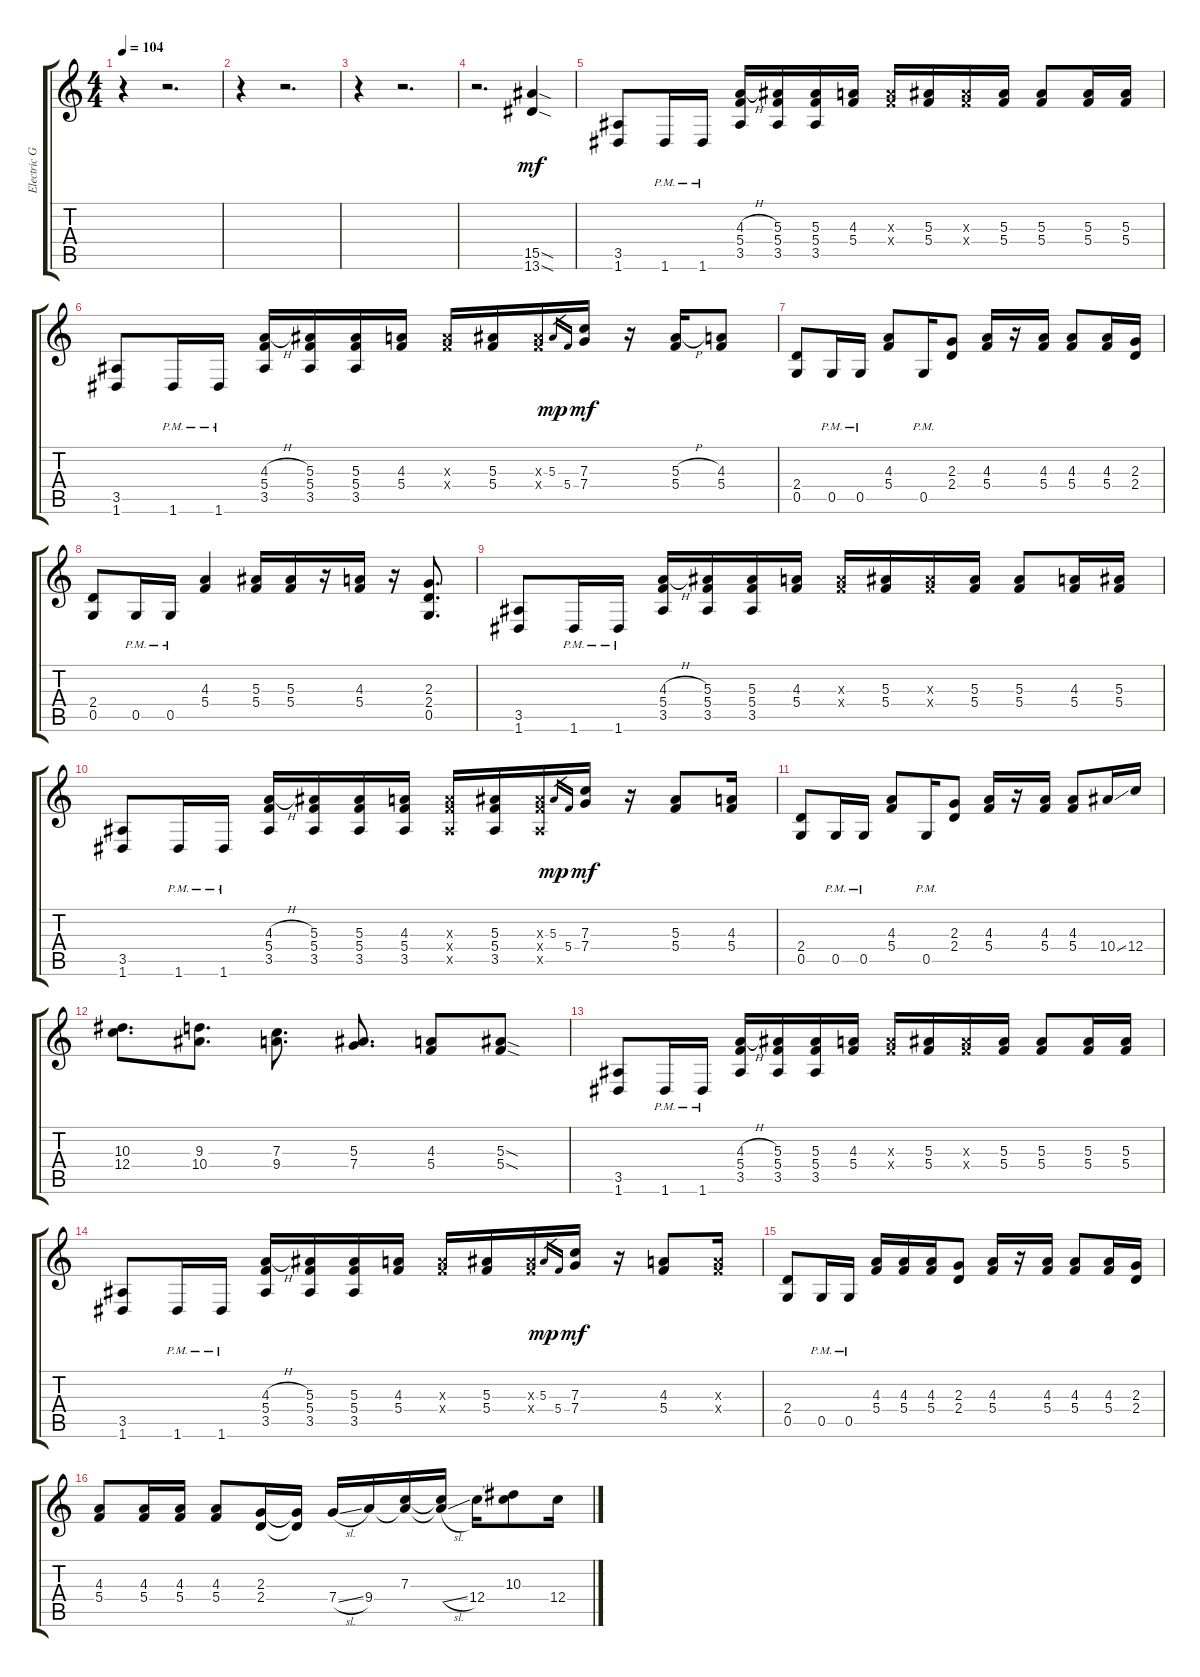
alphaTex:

\track ("Electric Guitar 1" "Electric G") {instrument distortionguitar}
\staff {score tabs}
\tuning (D4 A3 F3 C3 G2 D2) {hide}
\ts (4 4)
\tempo 104
\clef g2
\ks c
r.4{dy mf instrument distortionguitar} r.2{d} |
r.4 r.2{d} |
r.4 r.2{d} |
r.2{d} (15.5{sod} 13.6{sod}).4 |
(3.5 1.6).8 1.6{pm}.16 1.6{pm}.16 (4.3{h} 5.4 3.5).16 (5.3 5.4 3.5).16 (5.3 5.4 3.5).16 (4.3 5.4).16 (4.3{x} 5.4{x}).16 (5.3 5.4).16 (5.3{x} 5.4{x}).16 (5.3 5.4).16 (5.3 5.4).8 (5.3 5.4).16 (5.3 5.4).16 |
(3.5 1.6).8 1.6{pm}.16 1.6{pm}.16 (4.3{h} 5.4 3.5).16 (5.3 5.4 3.5).16 (5.3 5.4 3.5).16 (4.3 5.4).16 (4.3{x} 5.4{x}).16 (5.3 5.4).16 (5.3{x} 5.4{x}).16 5.3.16{gr dy mp} 5.4.16{gr} (7.3 7.4).16{dy mf} r.16 (5.3{h} 5.4).16 (4.3 5.4).8 |
(2.4 0.5).8 0.5{pm}.16 0.5{pm}.16 (4.3 5.4).8 0.5{pm}.16 (2.3 2.4).8 (4.3 5.4).16 r.16 (4.3 5.4).16 (4.3 5.4).8 (4.3 5.4).16 (2.3 2.4).16 |
(2.4 0.5).8 0.5{pm}.16 0.5{pm}.16 (4.3 5.4).4 (5.3 5.4).16 (5.3 5.4).16 r.16 (4.3 5.4).16 r.16 (2.3 2.4 0.5).8{d} |
(3.5 1.6).8 1.6{pm}.16 1.6{pm}.16 (4.3{h} 5.4 3.5).16 (5.3 5.4 3.5).16 (5.3 5.4 3.5).16 (4.3 5.4).16 (4.3{x} 5.4{x}).16 (5.3 5.4).16 (5.3{x} 5.4{x}).16 (5.3 5.4).16 (5.3 5.4).8 (4.3 5.4).16 (5.3 5.4).16 |
(3.5 1.6).8 1.6{pm}.16 1.6{pm}.16 (4.3{h} 5.4 3.5).16 (5.3 5.4 3.5).16 (5.3 5.4 3.5).16 (4.3 5.4 3.5).16 (4.3{x} 5.4{x} 3.5{x}).16 (5.3 5.4 3.5).16 (5.3{x} 5.4{x} 3.5{x}).16 5.3.16{gr dy mp} 5.4.16{gr} (7.3 7.4).16{dy mf} r.16 (5.3 5.4).8 (4.3 5.4).16 |
(2.4 0.5).8 0.5{pm}.16 0.5{pm}.16 (4.3 5.4).8 0.5{pm}.16 (2.3 2.4).8 (4.3 5.4).16 r.16 (4.3 5.4).16 (4.3 5.4).8 10.4{ss}.16 12.4.16 |
(10.3 12.4).8{d} (9.3 10.4).8{d} (7.3 9.4).8{d} (5.3 7.4).8{d} (4.3 5.4).8 (5.3{sod} 5.4{sod}).8 |
(3.5 1.6).8 1.6{pm}.16 1.6{pm}.16 (4.3{h} 5.4 3.5).16 (5.3 5.4 3.5).16 (5.3 5.4 3.5).16 (4.3 5.4).16 (4.3{x} 5.4{x}).16 (5.3 5.4).16 (5.3{x} 5.4{x}).16 (5.3 5.4).16 (5.3 5.4).8 (5.3 5.4).16 (5.3 5.4).16 |
(3.5 1.6).8 1.6{pm}.16 1.6{pm}.16 (4.3{h} 5.4 3.5).16 (5.3 5.4 3.5).16 (5.3 5.4 3.5).16 (4.3 5.4).16 (4.3{x} 5.4{x}).16 (5.3 5.4).16 (5.3{x} 5.4{x}).16 5.3.16{gr dy mp} 5.4.16{gr} (7.3 7.4).16{dy mf} r.16 (4.3 5.4).8 (4.3{x} 5.4{x}).16 |
(2.4 0.5).8 0.5{pm}.16 0.5{pm}.16 (4.3 5.4).16 (4.3 5.4).16 (4.3 5.4).16 (2.3 2.4).8 (4.3 5.4).16 r.16 (4.3 5.4).16 (4.3 5.4).8 (4.3 5.4).16 (2.3 2.4).16 |
(4.3 5.4).8 (4.3 5.4).16 (4.3 5.4).16 (4.3 5.4).8 (2.3 2.4).16 (2.3{t} 2.4{t}).16 7.4{sl}.16 9.4.16 (7.3 9.4{t}).16 (7.3{t} 9.4{sl t}).16 12.4.16 (10.3 12.4{t}).8 12.4.16
